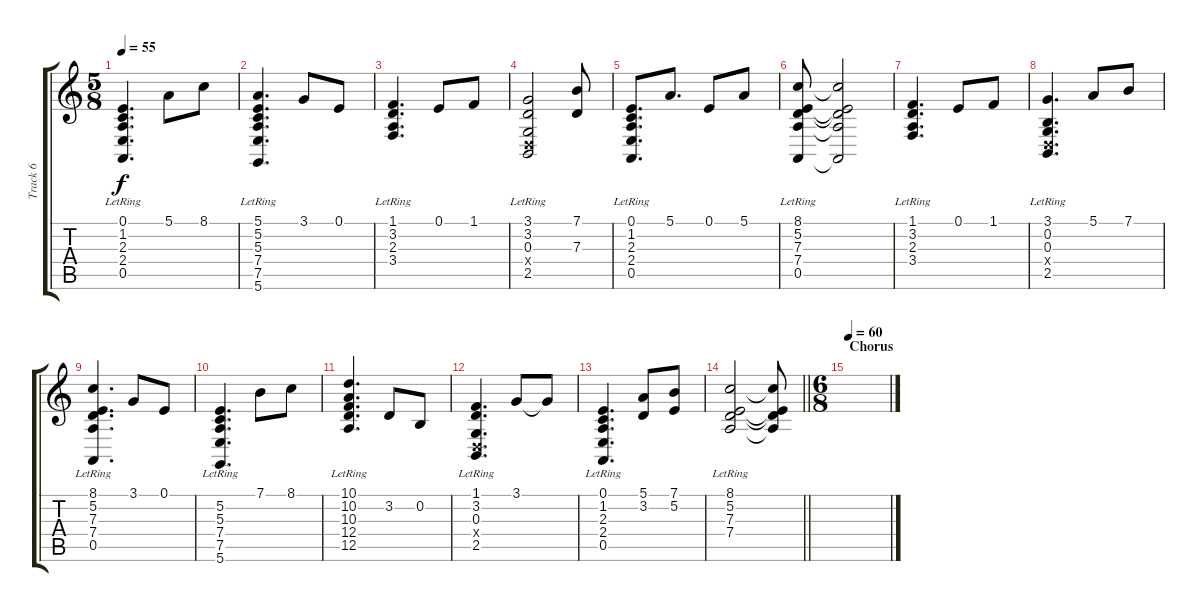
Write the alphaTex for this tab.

\track ("Track 6" "Track 6") {instrument acousticgrandpiano}
\staff {score tabs}
\tuning (E4 B3 G3 D3 A2 D2) {hide}
\ts (5 8)
\tempo 55
\clef g2
\ks c
(0.1{lr} 1.2{lr} 2.3{lr} 2.4{lr} 0.5{lr}).4{d dy f} 5.1.8 8.1.8 |
(5.1 5.2{lr} 5.3{lr} 7.4{lr} 7.5 5.6{lr}).4{d} 3.1.8 0.1.8 |
(1.1{lr} 3.2 2.3 3.4).4{d} 0.1.8 1.1.8 |
(3.1 3.2{lr} 0.3{lr} 0.4{x} 2.5{lr}).2 (7.1 7.3).8 |
(0.1{lr} 1.2{lr} 2.3{lr} 2.4{lr} 0.5).8{d} 5.1.8{d} 0.1.8 5.1.8 |
(8.1 5.2{lr} 7.3{lr} 7.4 0.5).8 (8.1{t} 5.2{t} 7.3{t} 7.4{t} 0.5{t}).2 |
(1.1{lr} 3.2{lr} 2.3{lr} 3.4{lr}).4{d} 0.1.8 1.1.8 |
(3.1{lr} 0.2{lr} 0.3{lr} 0.4{x} 2.5{lr}).4{d} 5.1.8 7.1.8 |
(8.1{lr} 5.2{lr} 7.3{lr} 7.4{lr} 0.5).4{d} 3.1.8 0.1.8 |
(5.2{lr} 5.3{lr} 7.4{lr} 7.5 5.6{lr}).4{d} 7.1.8 8.1.8 |
(10.1{lr} 10.2{lr} 10.3{lr} 12.4{lr} 12.5).4{d} 3.2.8 0.2.8 |
(1.1{lr} 3.2{lr} 0.3{lr} 0.4{x} 2.5{lr}).4{d} 3.1.8 3.1{t}.8 |
(0.1{lr} 1.2{lr} 2.3{lr} 2.4{lr} 0.5{lr}).4{d} (5.1 3.2).8 (7.1 5.2).8 |
\barLineRight lightlight
(8.1{lr} 5.2{lr} 7.3{lr} 7.4).2 (8.1{t} 5.2{t} 7.3{t} 7.4{t}).8 |
\ts (6 8)
\section ("" "Chorus")
\tempo 60
